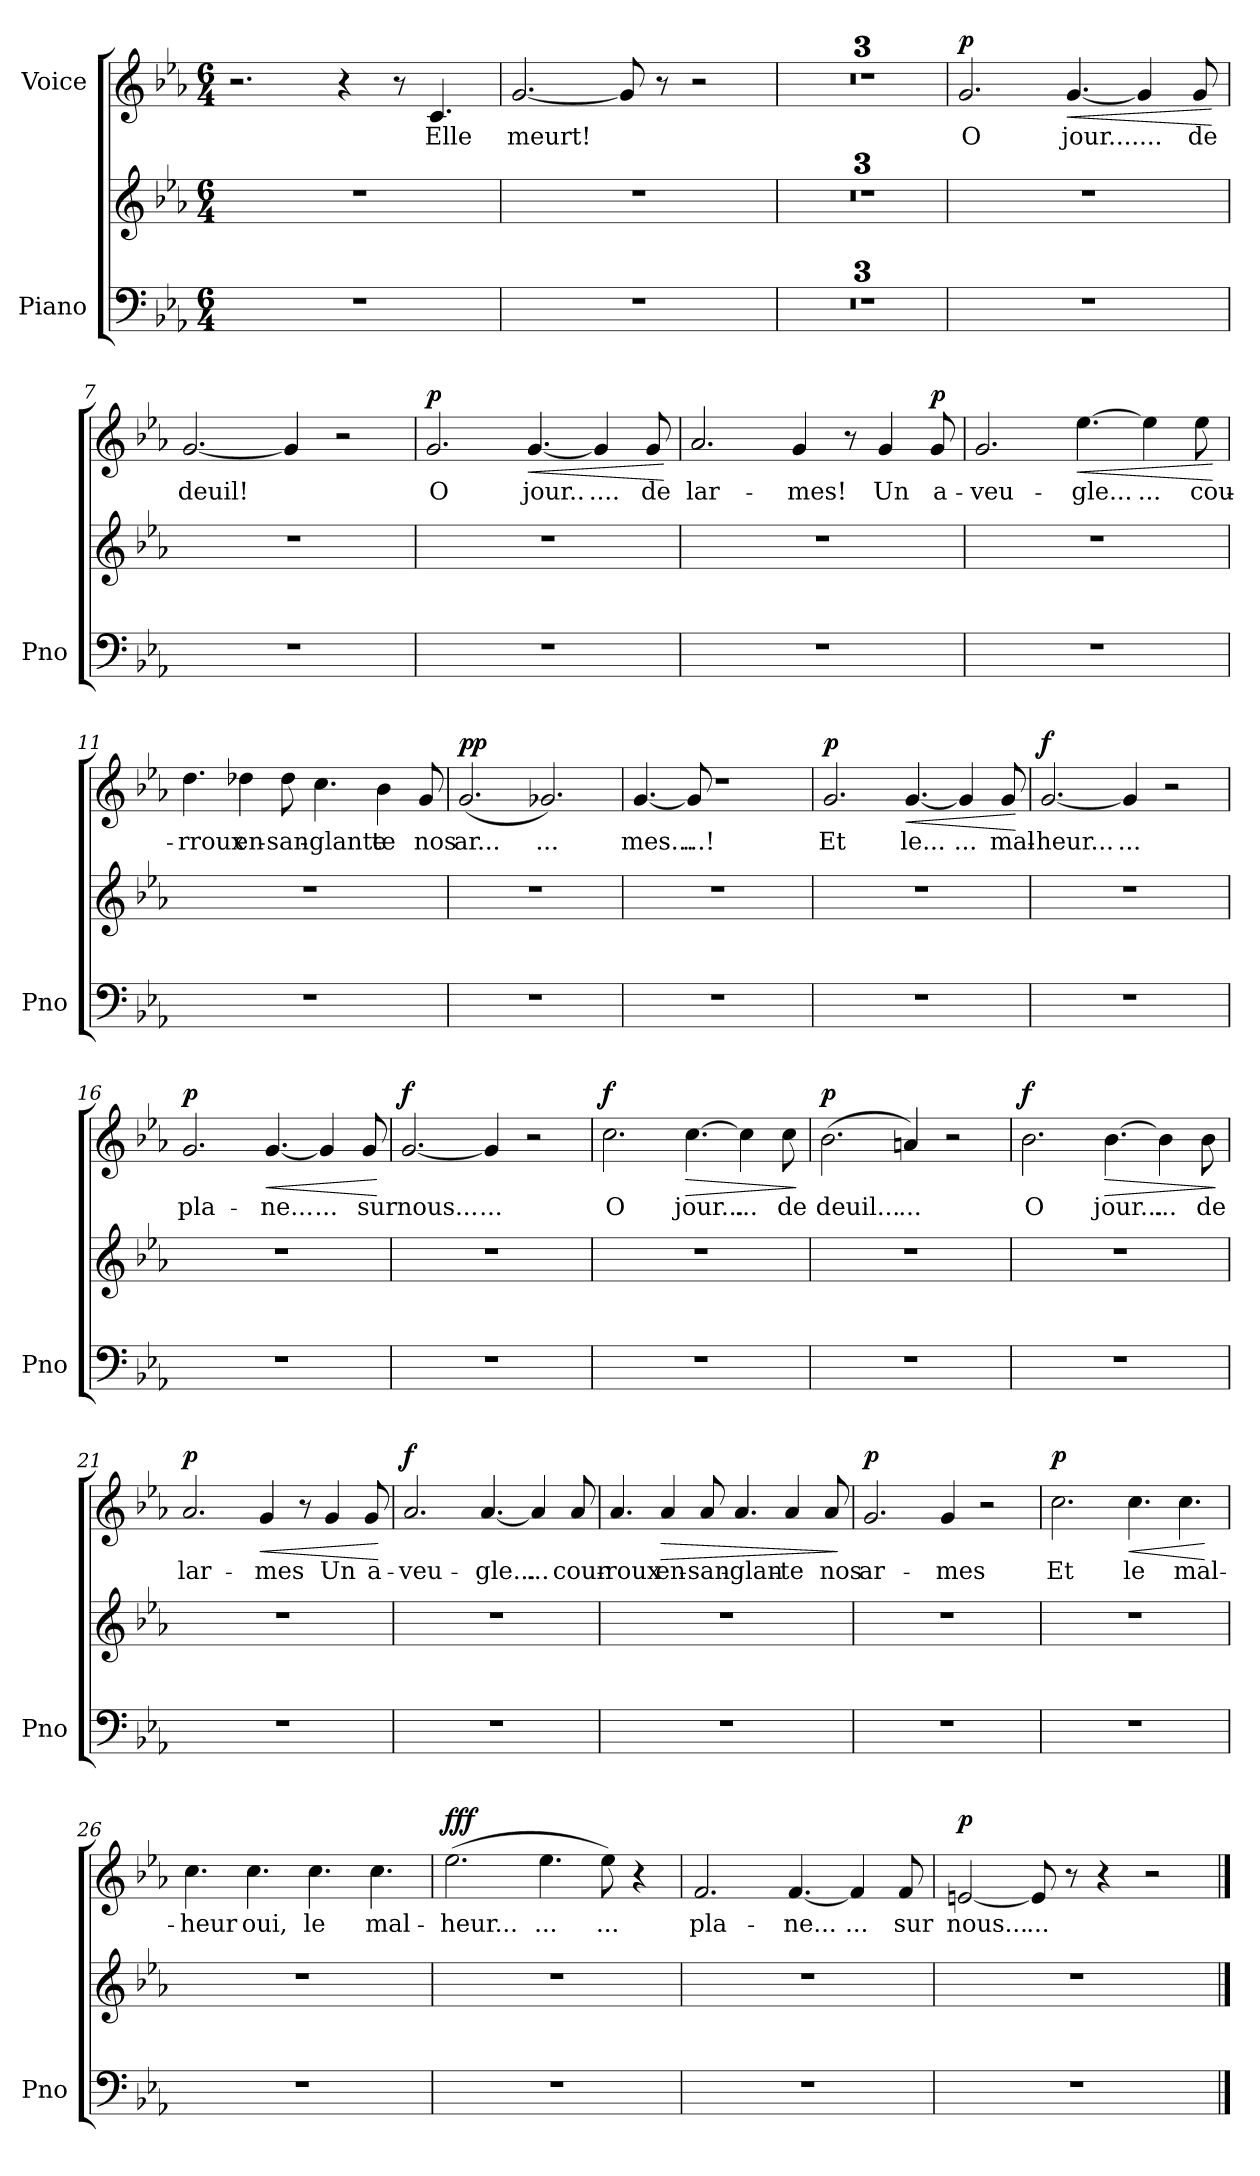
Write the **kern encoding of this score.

**kern	**kern	**kern	**text	**dynam
*part2	*part2	*part1	*part1	*part1
*staff3	*staff2	*staff1	*staff1	*staff1
*I"Piano	*	*I"Voice	*	*
*I'Pno	*	*	*	*
*clefF4	*clefG2	*clefG2	*	*
*k[b-e-a-]	*k[b-e-a-]	*k[b-e-a-]	*	*
*M6/4	*M6/4	*M6/4	*	*
*MM80	*MM80	*MM80	*	*
=1	=1	=1	=1	=1
1.r	1.r	2.r	.	.
.	.	4r	.	.
.	.	8r	.	.
.	.	4.c/	Elle	.
=2	=2	=2	=2	=2
1.r	1.r	[2.g/	meurt!	.
.	.	8g/]	.	.
.	.	8r	.	.
.	.	2r	.	.
=3	=3	=3	=3	=3
1.r	1.r	1.r	.	.
=4	=4	=4	=4	=4
1.r	1.r	1.r	.	.
=5	=5	=5	=5	=5
1.r	1.r	1.r	.	.
!!LO:LB:g=z
=6	=6	=6	=6	=6
!	!	!	!	!LO:DY:a
1.r	1.r	2.g/	O	p
!	!	!	!	!LO:HP:b
.	.	[4.g/	jour.......	<
.	.	4g/]	.	.
.	.	8g/	de	.
.	.	.	.	[
=7	=7	=7	=7	=7
1.r	1.r	[2.g/	deuil!	.
.	.	4g/]	.	.
.	.	2r	.	.
=8	=8	=8	=8	=8
!	!	!	!	!LO:DY:a
1.r	1.r	2.g/	O	p
!	!	!	!	!LO:HP:b
.	.	[4.g/	jour..	<
.	.	4g/]	....	.
.	.	8g/	de	.
.	.	.	.	[
!!LO:LB:g=z
=9	=9	=9	=9	=9
1.r	1.r	2.a-/	lar-	.
.	.	4g/	-mes!	.
.	.	8r	.	.
.	.	4g/	Un	.
!	!	!	!	!LO:DY:a
.	.	8g/	a-	p
=10	=10	=10	=10	=10
1.r	1.r	2.g/	-veu-	.
!	!	!	!	!LO:HP:b
.	.	[4.ee-\	-gle...	<
.	.	4ee-\]	...	.
.	.	8ee-\	cou-	.
.	.	.	.	[
=11	=11	=11	=11	=11
1.r	1.r	4.dd\	-rroux	.
.	.	4dd-X\	en-	.
.	.	8dd-\	-san-	.
.	.	4.cc\	-glante	.
.	.	4b-\	te	.
.	.	8g/	nos	.
!!LO:PB:g=z
=12	=12	=12	=12	=12
!	!	!	!	!LO:DY:a
1.r	1.r	(2.g/	ar...	pp
.	.	2.g-X/)	...	.
=13	=13	=13	=13	=13
1.r	1.r	[4.g/	mes...	.
.	.	8g/]	...!	.
.	.	1r	.	.
=14	=14	=14	=14	=14
!	!	!	!	!LO:DY:a
1.r	1.r	2.g/	Et	p
!	!	!	!	!LO:HP:b
.	.	[4.g/	le...	<
.	.	4g/]	...	.
.	.	8g/	mal-	.
.	.	.	.	[
!!LO:LB:g=z
=15	=15	=15	=15	=15
!	!	!	!	!LO:DY:a
1.r	1.r	[2.g/	heur...	f
.	.	4g/]	...	.
.	.	2r	.	.
=16	=16	=16	=16	=16
!	!	!	!	!LO:DY:a
1.r	1.r	2.g/	pla-	p
!	!	!	!	!LO:HP:b
.	.	[4.g/	-ne...	<
.	.	4g/]	...	.
.	.	8g/	sur	.
.	.	.	.	[
=17	=17	=17	=17	=17
!	!	!	!	!LO:DY:a
1.r	1.r	[2.g/	nous...	f
.	.	4g/]	...	.
.	.	2r	.	.
!!LO:LB:g=z
=18	=18	=18	=18	=18
!	!	!	!	!LO:DY:a
1.r	1.r	2.cc\	O	f
!	!	!	!	!LO:HP:b
.	.	[4.cc\	jour...	>
.	.	4cc\]	...	.
.	.	8cc\	de	.
.	.	.	.	]
=19	=19	=19	=19	=19
!	!	!	!	!LO:DY:a
1.r	1.r	(2.b-\	deuil...	p
.	.	4an/)	...	.
.	.	2r	.	.
=20	=20	=20	=20	=20
!	!	!	!	!LO:DY:a
1.r	1.r	2.b-\	O	f
!	!	!	!	!LO:HP:b
.	.	[4.b-\	jour...	>
.	.	4b-\]	...	.
.	.	8b-\	de	.
.	.	.	.	]
!!LO:LB:g=z
=21	=21	=21	=21	=21
!	!	!	!	!LO:DY:a
1.r	1.r	2.a-/	lar-	p
!	!	!	!	!LO:HP:b
.	.	4g/	-mes	<
.	.	8r	.	.
.	.	4g/	Un	.
.	.	8g/	a-	.
.	.	.	.	[
=22	=22	=22	=22	=22
!	!	!	!	!LO:DY:a
1.r	1.r	2.a-/	-veu-	f
.	.	[4.a-/	-gle...	.
.	.	4a-/]	...	.
.	.	8a-/	cour-	.
=23	=23	=23	=23	=23
1.r	1.r	4.a-/	-roux	.
!	!	!	!	!LO:HP:b
.	.	4a-/	en-	>
.	.	8a-/	-san-	.
.	.	4.a-/	-glan-	.
.	.	4a-/	-te	.
.	.	8a-/	nos	.
.	.	.	.	]
!!LO:PB:g=z
=24	=24	=24	=24	=24
!	!	!	!	!LO:DY:a
1.r	1.r	2.g/	ar-	p
.	.	4g/	-mes	.
.	.	2r	.	.
=25	=25	=25	=25	=25
!	!	!	!	!LO:DY:a
1.r	1.r	2.cc\	Et	p
!	!	!	!	!LO:HP:b
.	.	4.cc\	le	<
.	.	4.cc\	mal-	.
.	.	.	.	[
=26	=26	=26	=26	=26
1.r	1.r	4.cc\	-heur	.
.	.	4.cc\	oui,	.
.	.	4.cc\	le	.
.	.	4.cc\	mal-	.
!!LO:LB:g=z
=27	=27	=27	=27	=27
!	!	!	!	!LO:DY:a
1.r	1.r	(2.ee-\	-heur...	fff
.	.	4.ee-\	...	.
.	.	8ee-\)	...	.
.	.	4r	.	.
=28	=28	=28	=28	=28
1.r	1.r	2.f/	pla-	.
.	.	[4.f/	-ne...	.
.	.	4f/]	...	.
.	.	8f/	sur	.
!!LO:LB:g=z
=29	=29	=29	=29	=29
!	!	!	!	!LO:DY:a
1.r	1.r	[2en/	nous...	p
.	.	8e/]	...	.
.	.	8r	.	.
.	.	4r	.	.
.	.	2r	.	.
==	==	==	==	==
*-	*-	*-	*-	*-
